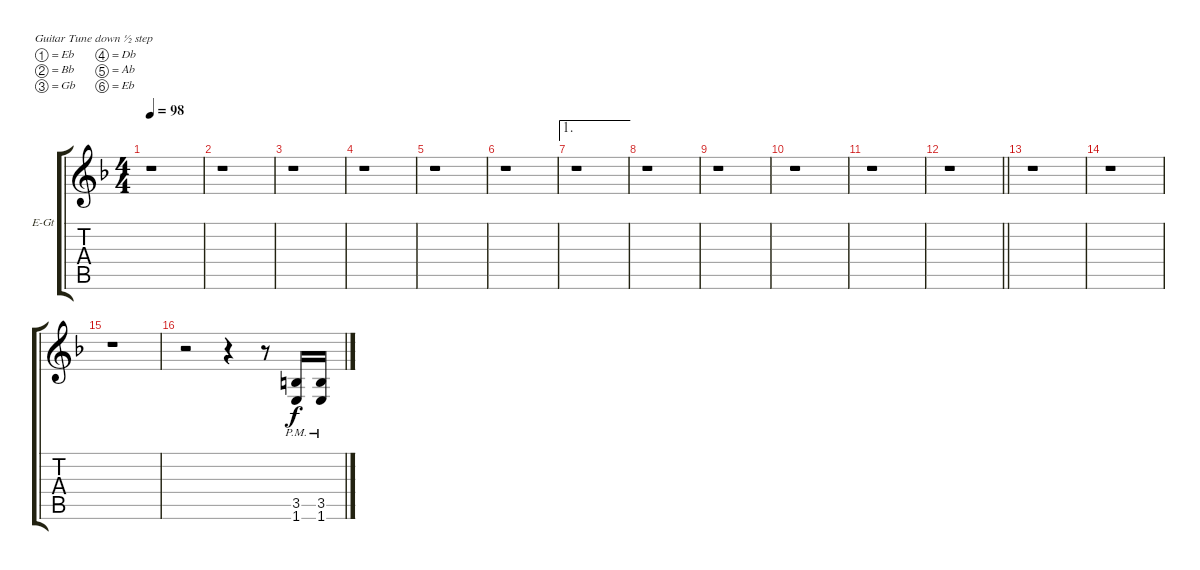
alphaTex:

\bracketExtendMode groupsimilarinstruments
\firstSystemTrackNameOrientation horizontal
\otherSystemsTrackNameOrientation horizontal
\track ("Untitled" "E-Gt") {instrument overdrivenguitar}
\staff {score tabs}
\tuning (Eb4 Bb3 Gb3 Db3 Ab2 Eb2)
\ts (4 4)
\tempo 98
\clef g2
\ks f
r.1{dy f} |
r.1 |
r.1 |
r.1 |
r.1 |
r.1 |
\ae 1
r.1 |
r.1 |
r.1 |
r.1 |
r.1 |
\barLineRight lightlight
r.1 |
r.1 |
r.1 |
r.1 |
r.2 r.4 r.8 (3.5{pm} 1.6{pm}).16 (3.5{pm} 1.6{pm}).16
